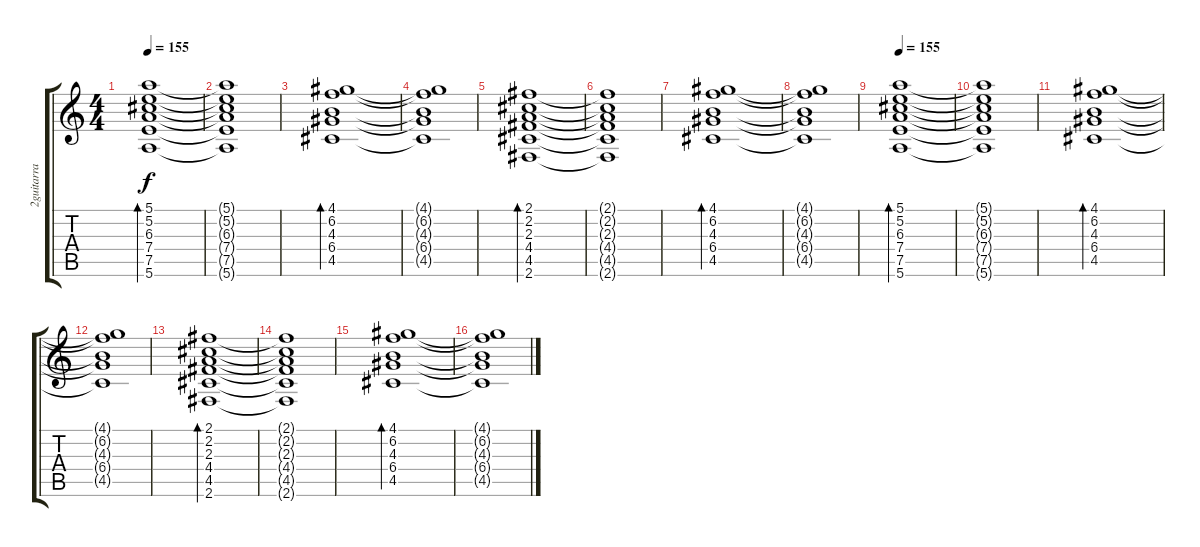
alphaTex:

\track ("2guitarra" "2guitarra") {instrument electricguitarclean}
\staff {score tabs}
\tuning (E4 B3 G3 D3 A2 E2) {hide}
\ts (4 4)
\tempo 155
\clef g2
\ks c
(5.1 5.2 6.3 7.4 7.5 5.6).1{bd 120 dy f volume 14} |
(5.1{t} 5.2{t} 6.3{t} 7.4{t} 7.5{t} 5.6{t}).1 |
(4.1 6.2 4.3 6.4 4.5).1{bd 120} |
(4.1{t} 6.2{t} 4.3{t} 6.4{t} 4.5{t}).1 |
(2.1 2.2 2.3 4.4 4.5 2.6).1{bd 120} |
(2.1{t} 2.2{t} 2.3{t} 4.4{t} 4.5{t} 2.6{t}).1 |
(4.1 6.2 4.3 6.4 4.5).1{bd 120} |
(4.1{t} 6.2{t} 4.3{t} 6.4{t} 4.5{t}).1 |
\tempo 155
(5.1 5.2 6.3 7.4 7.5 5.6).1{bd 120 volume 14} |
(5.1{t} 5.2{t} 6.3{t} 7.4{t} 7.5{t} 5.6{t}).1 |
(4.1 6.2 4.3 6.4 4.5).1{bd 120} |
(4.1{t} 6.2{t} 4.3{t} 6.4{t} 4.5{t}).1 |
(2.1 2.2 2.3 4.4 4.5 2.6).1{bd 120} |
(2.1{t} 2.2{t} 2.3{t} 4.4{t} 4.5{t} 2.6{t}).1 |
(4.1 6.2 4.3 6.4 4.5).1{bd 120} |
(4.1{t} 6.2{t} 4.3{t} 6.4{t} 4.5{t}).1
